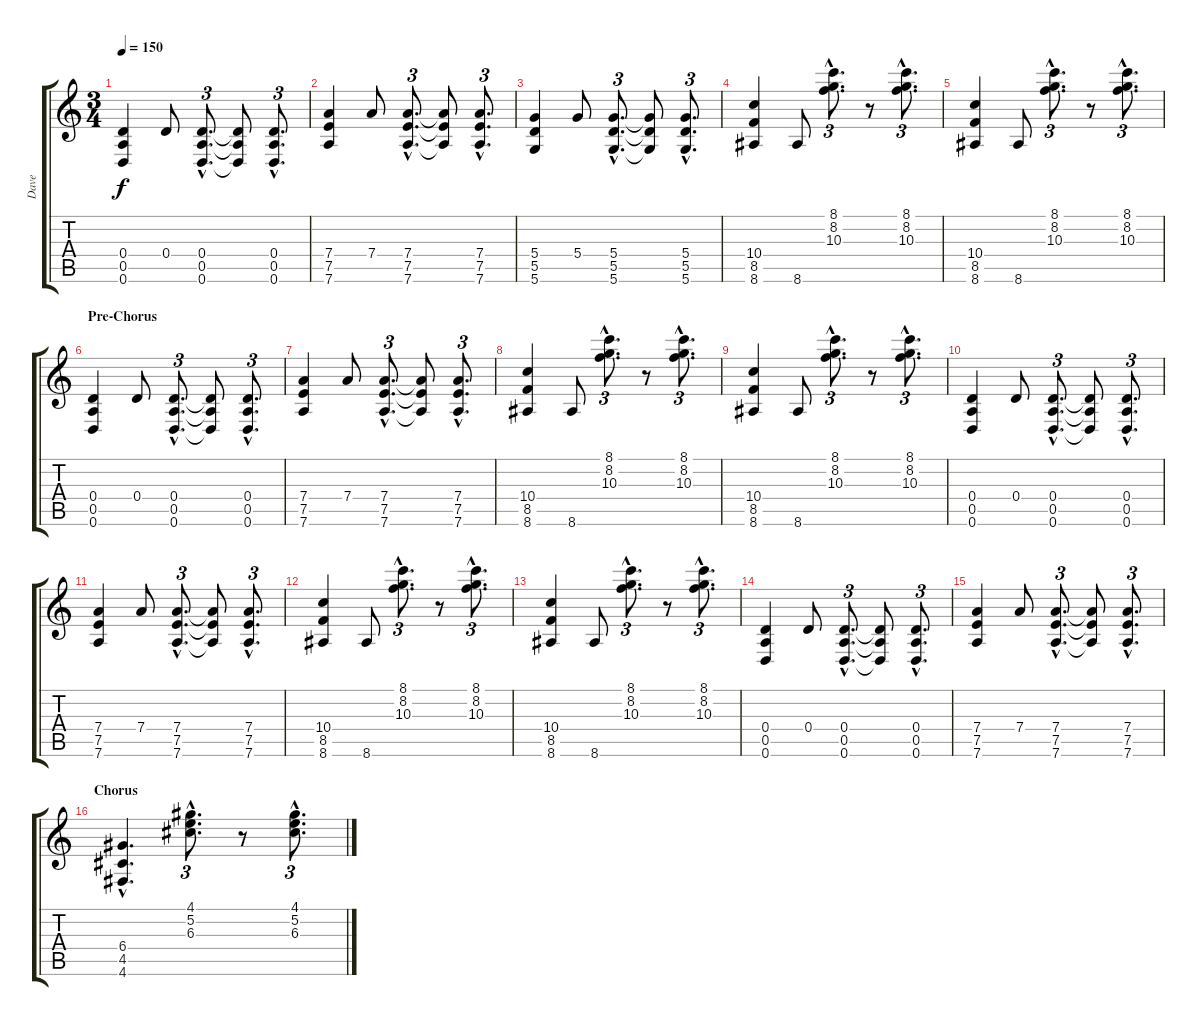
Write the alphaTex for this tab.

\track ("Dave" "Dave") {instrument acousticguitarnylon}
\staff {score tabs}
\tuning (E4 B3 G3 D3 A2 D2) {hide}
\ts (3 4)
\tempo 150
\clef g2
\ks c
(0.4 0.5 0.6).4{dy f} 0.4.8 (0.4{hac} 0.5{hac} 0.6{hac}).8{d tu (3 2)} (0.4{t} 0.5{t} 0.6{t}).8 (0.4{hac} 0.5{hac} 0.6{hac}).8{d tu (3 2)} |
(7.4 7.5 7.6).4 7.4.8 (7.4{hac} 7.5{hac} 7.6{hac}).8{d tu (3 2)} (7.4{t} 7.5{t} 7.6{t}).8 (7.4{hac} 7.5{hac} 7.6{hac}).8{d tu (3 2)} |
(5.4 5.5 5.6).4 5.4.8 (5.4{hac} 5.5{hac} 5.6{hac}).8{d tu (3 2)} (5.4{t} 5.5{t} 5.6{t}).8 (5.4{hac} 5.5{hac} 5.6{hac}).8{d tu (3 2)} |
(10.4 8.5 8.6).4 8.6.8 (8.1{hac} 8.2{hac} 10.3{hac}).8{d tu (3 2)} r.8 (8.1{hac} 8.2{hac} 10.3{hac}).8{d tu (3 2)} |
(10.4 8.5 8.6).4 8.6.8 (8.1{hac} 8.2{hac} 10.3{hac}).8{d tu (3 2)} r.8 (8.1{hac} 8.2{hac} 10.3{hac}).8{d tu (3 2)} |
\section ("" "Pre-Chorus")
(0.4 0.5 0.6).4 0.4.8 (0.4{hac} 0.5{hac} 0.6{hac}).8{d tu (3 2)} (0.4{t} 0.5{t} 0.6{t}).8 (0.4{hac} 0.5{hac} 0.6{hac}).8{d tu (3 2)} |
(7.4 7.5 7.6).4 7.4.8 (7.4{hac} 7.5{hac} 7.6{hac}).8{d tu (3 2)} (7.4{t} 7.5{t} 7.6{t}).8 (7.4{hac} 7.5{hac} 7.6{hac}).8{d tu (3 2)} |
(10.4 8.5 8.6).4 8.6.8 (8.1{hac} 8.2{hac} 10.3{hac}).8{d tu (3 2)} r.8 (8.1{hac} 8.2{hac} 10.3{hac}).8{d tu (3 2)} |
(10.4 8.5 8.6).4 8.6.8 (8.1{hac} 8.2{hac} 10.3{hac}).8{d tu (3 2)} r.8 (8.1{hac} 8.2{hac} 10.3{hac}).8{d tu (3 2)} |
(0.4 0.5 0.6).4 0.4.8 (0.4{hac} 0.5{hac} 0.6{hac}).8{d tu (3 2)} (0.4{t} 0.5{t} 0.6{t}).8 (0.4{hac} 0.5{hac} 0.6{hac}).8{d tu (3 2)} |
(7.4 7.5 7.6).4 7.4.8 (7.4{hac} 7.5{hac} 7.6{hac}).8{d tu (3 2)} (7.4{t} 7.5{t} 7.6{t}).8 (7.4{hac} 7.5{hac} 7.6{hac}).8{d tu (3 2)} |
(10.4 8.5 8.6).4 8.6.8 (8.1{hac} 8.2{hac} 10.3{hac}).8{d tu (3 2)} r.8 (8.1{hac} 8.2{hac} 10.3{hac}).8{d tu (3 2)} |
(10.4 8.5 8.6).4 8.6.8 (8.1{hac} 8.2{hac} 10.3{hac}).8{d tu (3 2)} r.8 (8.1{hac} 8.2{hac} 10.3{hac}).8{d tu (3 2)} |
(0.4 0.5 0.6).4 0.4.8 (0.4{hac} 0.5{hac} 0.6{hac}).8{d tu (3 2)} (0.4{t} 0.5{t} 0.6{t}).8 (0.4{hac} 0.5{hac} 0.6{hac}).8{d tu (3 2)} |
(7.4 7.5 7.6).4 7.4.8 (7.4{hac} 7.5{hac} 7.6{hac}).8{d tu (3 2)} (7.4{t} 7.5{t} 7.6{t}).8 (7.4{hac} 7.5{hac} 7.6{hac}).8{d tu (3 2)} |
\section ("" "Chorus")
(6.4{hac} 4.5{hac} 4.6{hac}).4{d} (4.1{hac} 5.2{hac} 6.3{hac}).8{d tu (3 2)} r.8 (4.1{hac} 5.2{hac} 6.3{hac}).8{d tu (3 2)}
